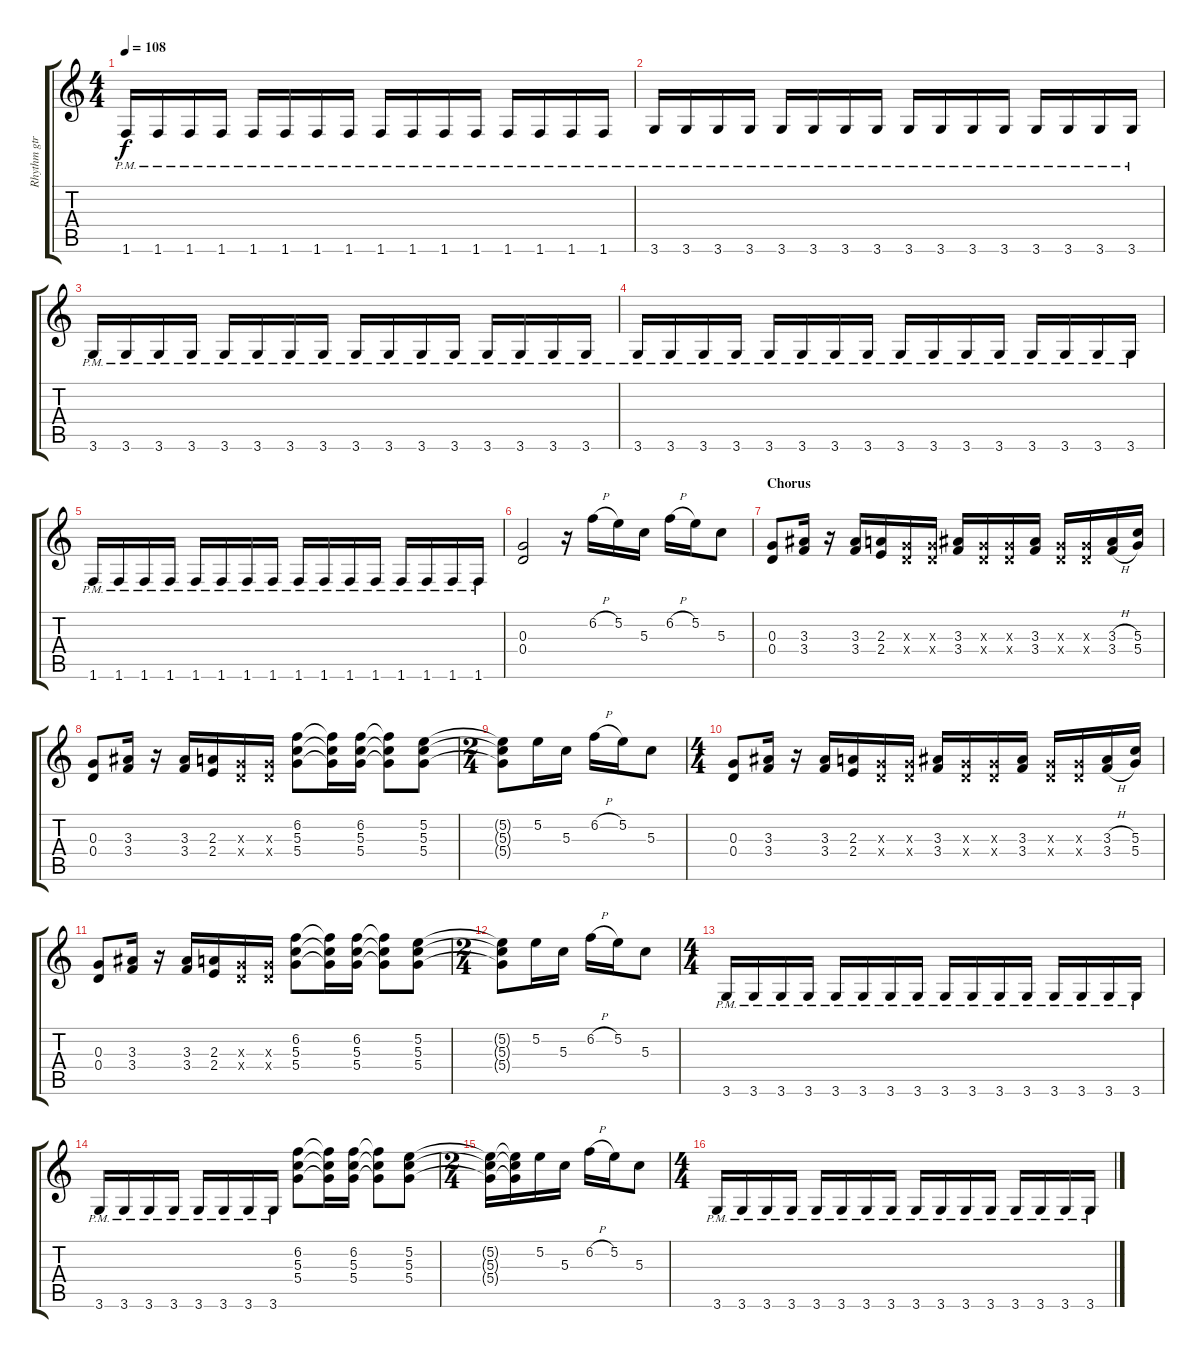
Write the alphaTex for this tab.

\track ("Rhythm gtr" "Rhythm gtr") {instrument overdrivenguitar}
\staff {score tabs}
\tuning (E4 B3 G3 D3 A2 E2) {hide}
\ts (4 4)
\tempo 108
\clef g2
\ks c
1.6{pm}.16{dy f} 1.6{pm}.16 1.6{pm}.16 1.6{pm}.16 1.6{pm}.16 1.6{pm}.16 1.6{pm}.16 1.6{pm}.16 1.6{pm}.16 1.6{pm}.16 1.6{pm}.16 1.6{pm}.16 1.6{pm}.16 1.6{pm}.16 1.6{pm}.16 1.6{pm}.16 |
3.6{pm}.16 3.6{pm}.16 3.6{pm}.16 3.6{pm}.16 3.6{pm}.16 3.6{pm}.16 3.6{pm}.16 3.6{pm}.16 3.6{pm}.16 3.6{pm}.16 3.6{pm}.16 3.6{pm}.16 3.6{pm}.16 3.6{pm}.16 3.6{pm}.16 3.6{pm}.16 |
3.6{pm}.16 3.6{pm}.16 3.6{pm}.16 3.6{pm}.16 3.6{pm}.16 3.6{pm}.16 3.6{pm}.16 3.6{pm}.16 3.6{pm}.16 3.6{pm}.16 3.6{pm}.16 3.6{pm}.16 3.6{pm}.16 3.6{pm}.16 3.6{pm}.16 3.6{pm}.16 |
3.6{pm}.16 3.6{pm}.16 3.6{pm}.16 3.6{pm}.16 3.6{pm}.16 3.6{pm}.16 3.6{pm}.16 3.6{pm}.16 3.6{pm}.16 3.6{pm}.16 3.6{pm}.16 3.6{pm}.16 3.6{pm}.16 3.6{pm}.16 3.6{pm}.16 3.6{pm}.16 |
1.6{pm}.16 1.6{pm}.16 1.6{pm}.16 1.6{pm}.16 1.6{pm}.16 1.6{pm}.16 1.6{pm}.16 1.6{pm}.16 1.6{pm}.16 1.6{pm}.16 1.6{pm}.16 1.6{pm}.16 1.6{pm}.16 1.6{pm}.16 1.6{pm}.16 1.6{pm}.16 |
(0.3 0.4).2 r.16 6.2{h}.16 5.2.16 5.3.16 6.2{h}.16 5.2.16 5.3.8 |
\section ("" "Chorus")
(0.3 0.4).8 (3.3 3.4).16 r.16 (3.3 3.4).16 (2.3 2.4).16 (0.3{x} 0.4{x}).16 (0.3{x} 0.4{x}).16 (3.3 3.4).16 (0.3{x} 0.4{x}).16 (0.3{x} 0.4{x}).16 (3.3 3.4).16 (0.3{x} 0.4{x}).16 (0.3{x} 0.4{x}).16 (3.3{h} 3.4{h}).16 (5.3 5.4).16 |
(0.3 0.4).8 (3.3 3.4).16 r.16 (3.3 3.4).16 (2.3 2.4).16 (0.3{x} 0.4{x}).16 (0.3{x} 0.4{x}).16 (6.2 5.3 5.4).8 (6.2{t} 5.3{t} 5.4{t}).16 (6.2 5.3 5.4).16 (6.2{t} 5.3{t} 5.4{t}).8 (5.2 5.3 5.4).8 |
\ts (2 4)
(5.2{t} 5.3{t} 5.4{t}).8 5.2.16 5.3.16 6.2{h}.16 5.2.16 5.3.8 |
\ts (4 4)
(0.3 0.4).8 (3.3 3.4).16 r.16 (3.3 3.4).16 (2.3 2.4).16 (0.3{x} 0.4{x}).16 (0.3{x} 0.4{x}).16 (3.3 3.4).16 (0.3{x} 0.4{x}).16 (0.3{x} 0.4{x}).16 (3.3 3.4).16 (0.3{x} 0.4{x}).16 (0.3{x} 0.4{x}).16 (3.3{h} 3.4{h}).16 (5.3 5.4).16 |
(0.3 0.4).8 (3.3 3.4).16 r.16 (3.3 3.4).16 (2.3 2.4).16 (0.3{x} 0.4{x}).16 (0.3{x} 0.4{x}).16 (6.2 5.3 5.4).8 (6.2{t} 5.3{t} 5.4{t}).16 (6.2 5.3 5.4).16 (6.2{t} 5.3{t} 5.4{t}).8 (5.2 5.3 5.4).8 |
\ts (2 4)
(5.2{t} 5.3{t} 5.4{t}).8 5.2.16 5.3.16 6.2{h}.16 5.2.16 5.3.8 |
\ts (4 4)
3.6{pm}.16 3.6{pm}.16 3.6{pm}.16 3.6{pm}.16 3.6{pm}.16 3.6{pm}.16 3.6{pm}.16 3.6{pm}.16 3.6{pm}.16 3.6{pm}.16 3.6{pm}.16 3.6{pm}.16 3.6{pm}.16 3.6{pm}.16 3.6{pm}.16 3.6{pm}.16 |
3.6{pm}.16 3.6{pm}.16 3.6{pm}.16 3.6{pm}.16 3.6{pm}.16 3.6{pm}.16 3.6{pm}.16 3.6{pm}.16 (6.2 5.3 5.4).8 (6.2{t} 5.3{t} 5.4{t}).16 (6.2 5.3 5.4).16 (6.2{t} 5.3{t} 5.4{t}).8 (5.2 5.3 5.4).8 |
\ts (2 4)
(5.2{t} 5.3{t} 5.4{t}).16 (5.2{t} 5.3{t} 5.4{t}).16 5.2.16 5.3.16 6.2{h}.16 5.2.16 5.3.8 |
\ts (4 4)
3.6{pm}.16 3.6{pm}.16 3.6{pm}.16 3.6{pm}.16 3.6{pm}.16 3.6{pm}.16 3.6{pm}.16 3.6{pm}.16 3.6{pm}.16 3.6{pm}.16 3.6{pm}.16 3.6{pm}.16 3.6{pm}.16 3.6{pm}.16 3.6{pm}.16 3.6{pm}.16
